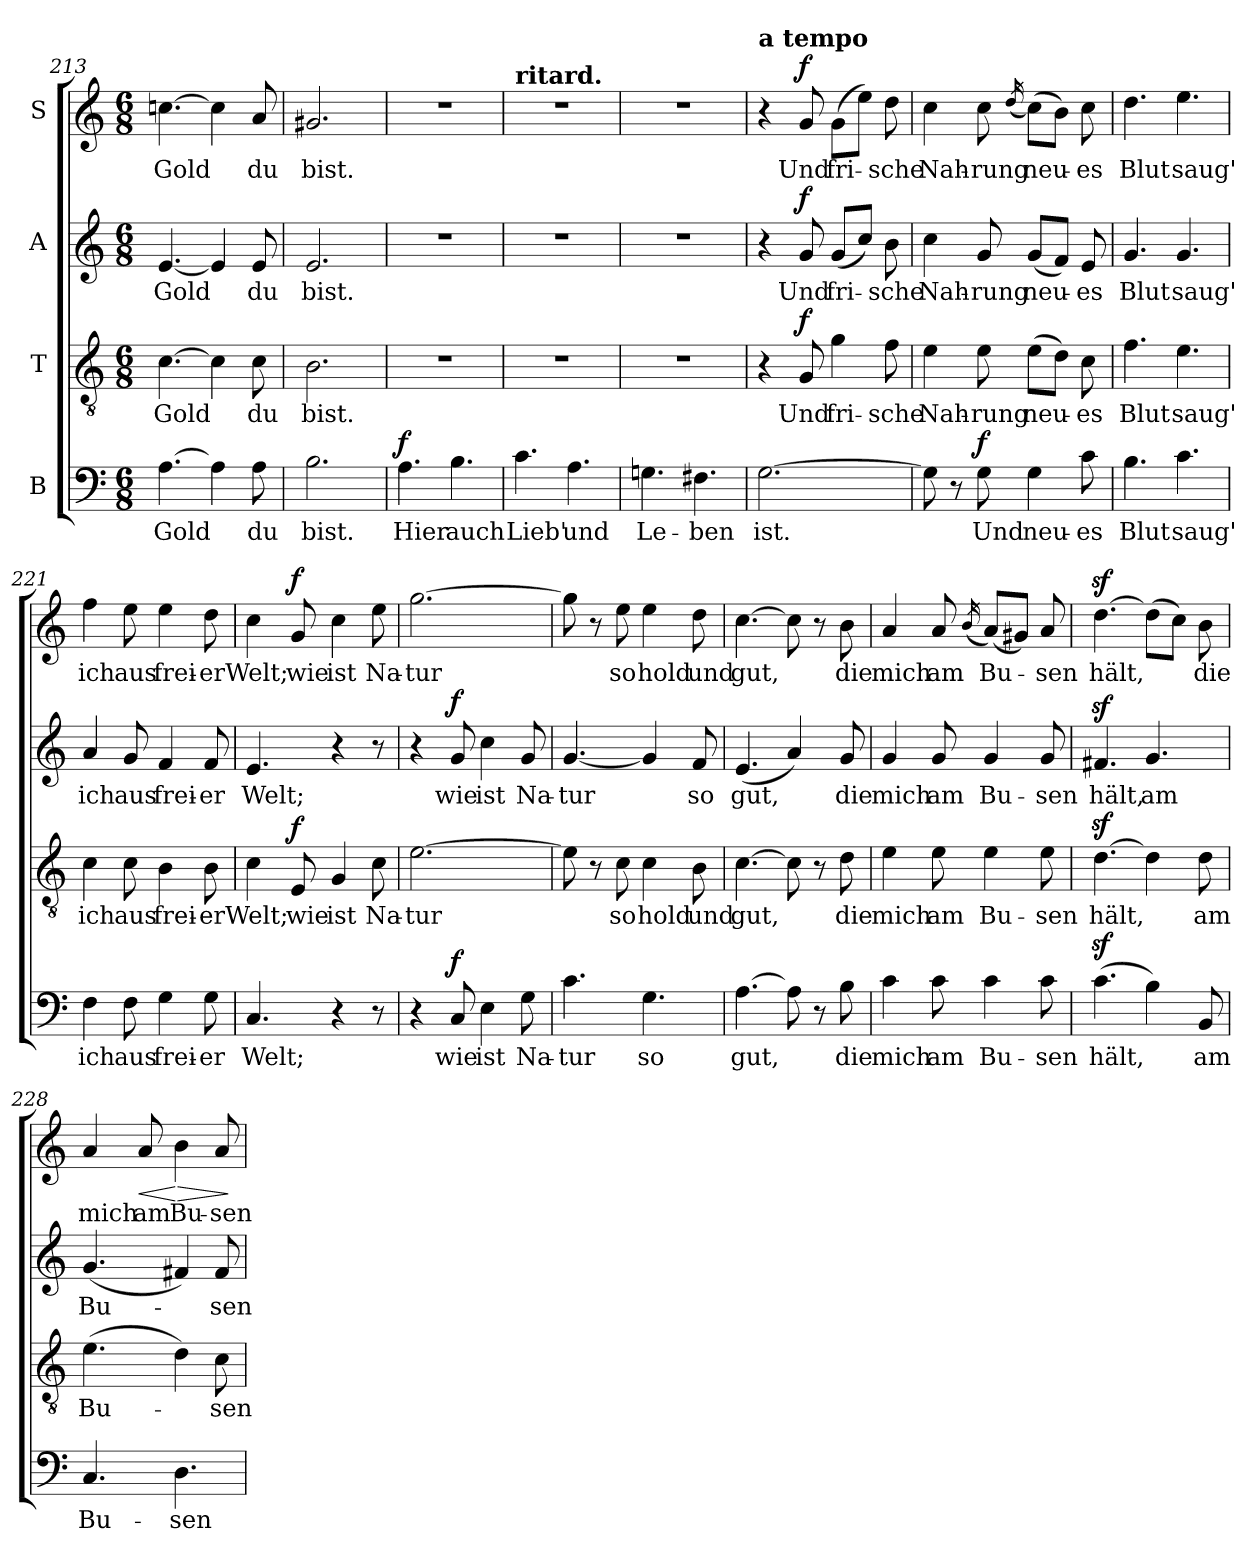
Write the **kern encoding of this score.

**kern	**text	**dynam	**kern	**text	**dynam	**kern	**text	**dynam	**kern	**text	**dynam
*part4	*part4	*part4	*part3	*part3	*part3	*part2	*part2	*part2	*part1	*part1	*part1
*staff4	*staff4	*staff4	*staff3	*staff3	*staff3	*staff2	*staff2	*staff2	*staff1	*staff1	*staff1
*I"B	*	*	*I"T	*	*	*I"A	*	*	*I"S	*	*
*clefF4	*	*	*clefGv2	*	*	*clefG2	*	*	*clefG2	*	*
*k[]	*	*	*k[]	*	*	*k[]	*	*	*k[]	*	*
*M6/8	*	*	*M6/8	*	*	*M6/8	*	*	*M6/8	*	*
=213	=213	=213	=213	=213	=213	=213	=213	=213	=213	=213	=213
[4.A\	Gold	.	[4.c\	Gold	.	[4.e/	Gold	.	[4.ccn\	Gold	.
4A\]	.	.	4c\]	.	.	4e/]	.	.	4cc\]	.	.
8A\	du	.	8c\	du	.	8e/	du	.	8a/	du	.
=214	=214	=214	=214	=214	=214	=214	=214	=214	=214	=214	=214
2.B\	bist.	.	2.B\	bist.	.	2.e/	bist.	.	2.g#X/	bist.	.
=215	=215	=215	=215	=215	=215	=215	=215	=215	=215	=215	=215
!	!	!LO:DY:a	!	!	!	!	!	!	!	!	!
4.A\	Hier	f	2.r	.	.	2.r	.	.	2.r	.	.
4.B\	auch	.	.	.	.	.	.	.	.	.	.
=216	=216	=216	=216	=216	=216	=216	=216	=216	=216	=216	=216
!	!	!	!	!	!	!	!	!	!LO:TX:a:B:t=ritard.	!	!
4.c\	Lieb'	.	2.r	.	.	2.r	.	.	2.r	.	.
4.A\	und	.	.	.	.	.	.	.	.	.	.
=217	=217	=217	=217	=217	=217	=217	=217	=217	=217	=217	=217
4.Gn\	Le-	.	2.r	.	.	2.r	.	.	2.r	.	.
4.F#X\	-ben	.	.	.	.	.	.	.	.	.	.
=218	=218	=218	=218	=218	=218	=218	=218	=218	=218	=218	=218
!	!	!	!	!	!	!	!	!	!LO:TX:a:B:t=a tempo	!	!
[2.G\	ist.	.	4r	.	.	4r	.	.	4r	.	.
!	!	!	!	!	!LO:DY:a	!	!	!LO:DY:a	!	!	!LO:DY:a
.	.	.	8G/	Und	f	8g/	Und	f	8g/	Und	f
.	.	.	4g\	fri-	.	(8g/L	fri-	.	(8g\L	fri-	.
.	.	.	.	.	.	8cc/J)	.	.	8ee\J)	.	.
.	.	.	8f\	-sche	.	8b\	-sche	.	8dd\	-sche	.
!!LO:LB:g=z
=219	=219	=219	=219	=219	=219	=219	=219	=219	=219	=219	=219
8G\]	.	.	4e\	Nah-	.	4cc\	Nah-	.	4cc\	Nah-	.
8r	.	.	.	.	.	.	.	.	.	.	.
!	!	!LO:DY:a	!	!	!	!	!	!	!	!	!
8G\	Und	f	8e\	-rung	.	8g/	-rung	.	8cc\	-rung	.
.	.	.	.	.	.	.	.	.	(16qdd/	.	.
4G\	neu-	.	(8e\L	neu-	.	(8g/L	neu-	.	(8cc\L)	neu-	.
.	.	.	8d\J)	.	.	8f/J)	.	.	8b\J)	.	.
8c\	-es	.	8c\	-es	.	8e/	-es	.	8cc\	-es	.
=220	=220	=220	=220	=220	=220	=220	=220	=220	=220	=220	=220
4.B\	Blut	.	4.f\	Blut	.	4.g/	Blut	.	4.dd\	Blut	.
4.c\	saug'	.	4.e\	saug'	.	4.g/	saug'	.	4.ee\	saug'	.
=221	=221	=221	=221	=221	=221	=221	=221	=221	=221	=221	=221
4F\	ich	.	4c\	ich	.	4a/	ich	.	4ff\	ich	.
8F\	aus	.	8c\	aus	.	8g/	aus	.	8ee\	aus	.
4G\	frei-	.	4B\	frei-	.	4f/	frei-	.	4ee\	frei-	.
8G\	-er	.	8B\	-er	.	8f/	-er	.	8dd\	-er	.
=222	=222	=222	=222	=222	=222	=222	=222	=222	=222	=222	=222
4.C/	Welt;	.	4c\	Welt;	.	4.e/	Welt;	.	4cc\	Welt;	.
!	!	!	!	!	!LO:DY:a	!	!	!	!	!	!LO:DY:a
.	.	.	8E/	wie	f	.	.	.	8g/	wie	f
4r	.	.	4G/	ist	.	4r	.	.	4cc\	ist	.
8r	.	.	8c\	Na-	.	8r	.	.	8ee\	Na-	.
=223	=223	=223	=223	=223	=223	=223	=223	=223	=223	=223	=223
4r	.	.	[2.e\	-tur	.	4r	.	.	[2.gg\	-tur	.
!	!	!LO:DY:a	!	!	!	!	!	!LO:DY:a	!	!	!
8C/	wie	f	.	.	.	8g/	wie	f	.	.	.
4E\	ist	.	.	.	.	4cc\	ist	.	.	.	.
8G\	Na-	.	.	.	.	8g/	Na-	.	.	.	.
=224	=224	=224	=224	=224	=224	=224	=224	=224	=224	=224	=224
4.c\	-tur	.	8e\]	.	.	[4.g/	­tur	.	8gg\]	.	.
.	.	.	8r	.	.	.	.	.	8r	.	.
.	.	.	8c\	so	.	.	.	.	8ee\	so	.
4.G\	so	.	4c\	hold	.	4g/]	.	.	4ee\	hold	.
.	.	.	8B\	und	.	8f/	so	.	8dd\	und	.
=225	=225	=225	=225	=225	=225	=225	=225	=225	=225	=225	=225
[4.A\	gut,	.	[4.c\	gut,	.	(4.e/	gut,	.	[4.cc\	gut,	.
8A\]	.	.	8c\]	.	.	4a/)	.	.	8cc\]	.	.
8r	.	.	8r	.	.	.	.	.	8r	.	.
8B\	die	.	8d\	die	.	8g/	die	.	8b\	die	.
!!LO:PB:g=z
=226	=226	=226	=226	=226	=226	=226	=226	=226	=226	=226	=226
4c\	mich	.	4e\	mich	.	4g/	mich	.	4a/	mich	.
8c\	am	.	8e\	am	.	8g/	am	.	8a/	am	.
.	.	.	.	.	.	.	.	.	(16qb/	.	.
4c\	Bu-	.	4e\	Bu-	.	4g/	Bu-	.	(8a/L)	Bu-	.
.	.	.	.	.	.	.	.	.	8g#X/J)	.	.
8c\	-sen	.	8e\	-sen	.	8g/	-sen	.	8a/	-sen	.
=227	=227	=227	=227	=227	=227	=227	=227	=227	=227	=227	=227
(>4.cz>\	hält,	.	[4.dz>\	hält,	.	4.f#Xz>/	hält,	.	[4.ddz>\	hält,	.
4B\)	.	.	4d\]	.	.	4.g/	am	.	(8dd\L]	.	.
.	.	.	.	.	.	.	.	.	8cc\J)	.	.
8BB/	am	.	8d\	am	.	.	.	.	8b\	die	.
=228	=228	=228	=228	=228	=228	=228	=228	=228	=228	=228	=228
4.C/	Bu-	.	(4.e\	Bu-	.	(4.g/	Bu-	.	4a/	mich	.
!	!	!	!	!	!	!	!	!	!	!	!LO:HP:b
.	.	.	.	.	.	.	.	.	8a/	am	<
!	!	!	!	!	!	!	!	!	!	!	!LO:HP:n=1:b
4.D\	-sen	.	4d\)	.	.	4f#X/)	.	.	4b\	Bu-	[ >
.	.	.	8c\	-sen	.	8f#/	-sen	.	8a/	-sen	.
.	.	.	.	.	.	.	.	.	.	.	]
=	=	=	=	=	=	=	=	=	=	=	=
*-	*-	*-	*-	*-	*-	*-	*-	*-	*-	*-	*-
